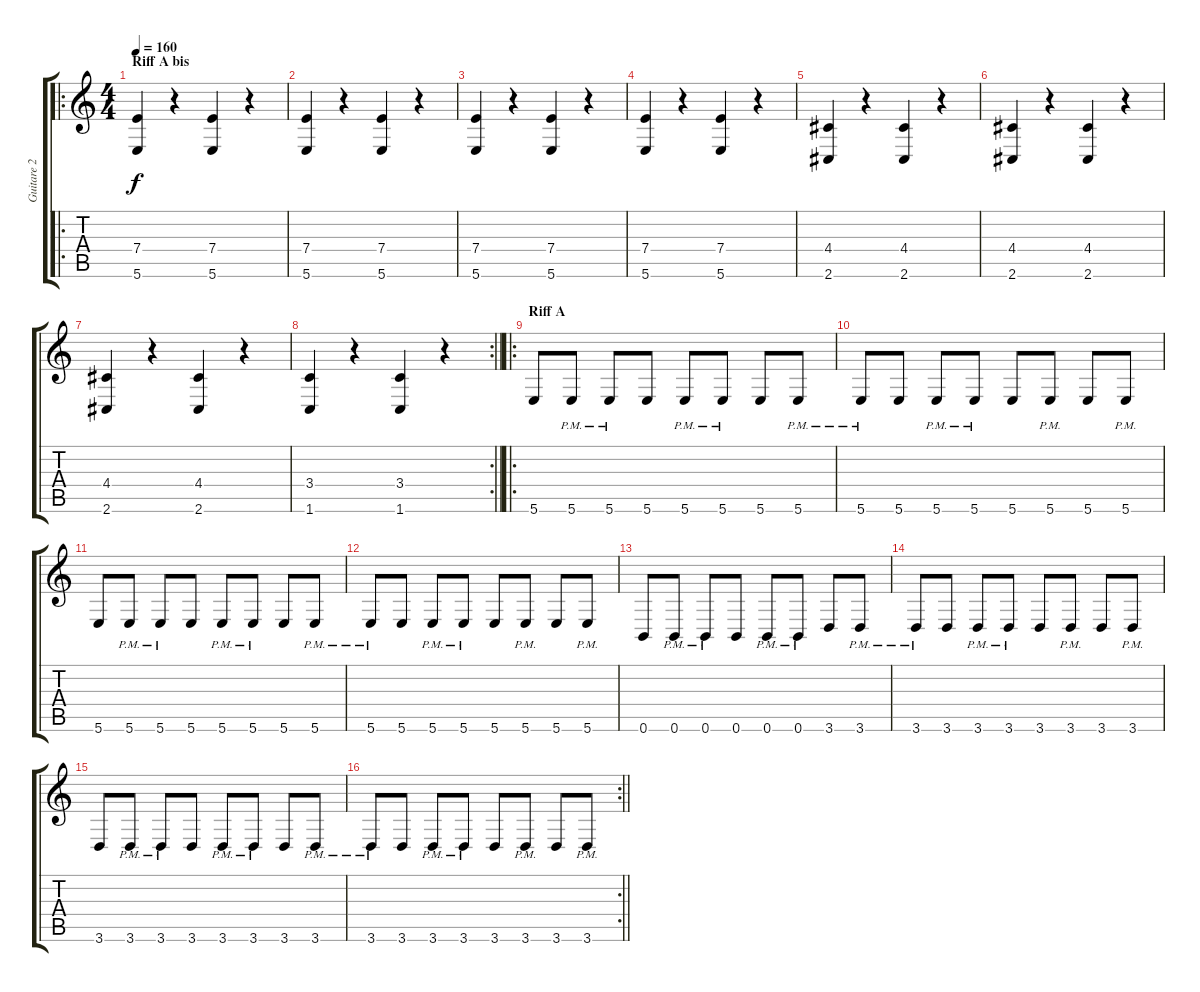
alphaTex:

\track ("Guitare 2" "Guitare 2") {instrument distortionguitar}
\staff {score tabs}
\tuning (B3 Gb3 D3 A2 E2 B1) {hide}
\ro
\ts (4 4)
\section ("" "Riff A bis")
\tempo 160
\clef g2
\ks c
(7.4 5.6).4{dy f} r.4 (7.4 5.6).4 r.4 |
(7.4 5.6).4 r.4 (7.4 5.6).4 r.4 |
(7.4 5.6).4 r.4 (7.4 5.6).4 r.4 |
(7.4 5.6).4 r.4 (7.4 5.6).4 r.4 |
(4.4 2.6).4 r.4 (4.4 2.6).4 r.4 |
(4.4 2.6).4 r.4 (4.4 2.6).4 r.4 |
(4.4 2.6).4 r.4 (4.4 2.6).4 r.4 |
\rc 2
\barLineRight lightlight
(3.4 1.6).4 r.4 (3.4 1.6).4 r.4 |
\ro
\section ("" "Riff A")
5.6.8 5.6{pm}.8 5.6{pm}.8 5.6.8 5.6{pm}.8 5.6{pm}.8 5.6.8 5.6{pm}.8 |
5.6{pm}.8 5.6.8 5.6{pm}.8 5.6{pm}.8 5.6.8 5.6{pm}.8 5.6.8 5.6{pm}.8 |
5.6.8 5.6{pm}.8 5.6{pm}.8 5.6.8 5.6{pm}.8 5.6{pm}.8 5.6.8 5.6{pm}.8 |
5.6{pm}.8 5.6.8 5.6{pm}.8 5.6{pm}.8 5.6.8 5.6{pm}.8 5.6.8 5.6{pm}.8 |
0.6.8 0.6{pm}.8 0.6{pm}.8 0.6.8 0.6{pm}.8 0.6{pm}.8 3.6.8 3.6{pm}.8 |
3.6{pm}.8 3.6.8 3.6{pm}.8 3.6{pm}.8 3.6.8 3.6{pm}.8 3.6.8 3.6{pm}.8 |
3.6.8 3.6{pm}.8 3.6{pm}.8 3.6.8 3.6{pm}.8 3.6{pm}.8 3.6.8 3.6{pm}.8 |
\rc 2
\barLineRight lightlight
3.6{pm}.8 3.6.8 3.6{pm}.8 3.6{pm}.8 3.6.8 3.6{pm}.8 3.6.8 3.6{pm}.8
